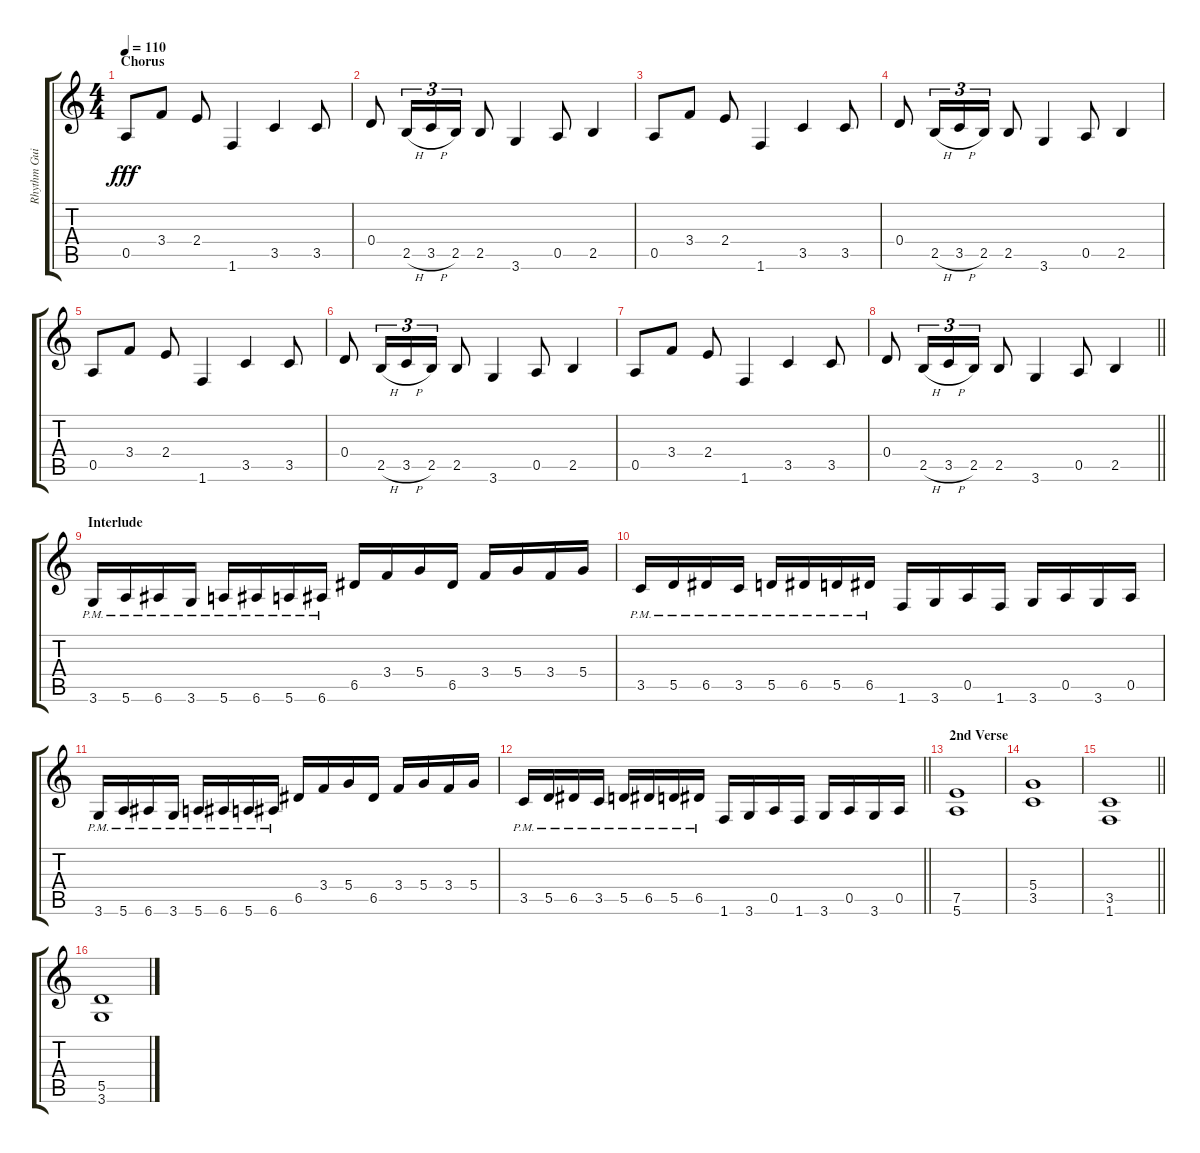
\track ("Rhythm Guitar L" "Rhythm Gui") {instrument distortionguitar}
\staff {score tabs}
\tuning (E4 B3 G3 D3 A2 E2) {hide}
\ts (4 4)
\section ("" "Chorus")
\tempo 110
\clef g2
\ks c
0.5.8{dy fff} 3.4.8 2.4.8 1.6.4 3.5.4 3.5.8 |
0.4.8 2.5{h}.16{tu (3 2)} 3.5{h}.16{tu (3 2)} 2.5.16{tu (3 2)} 2.5.8 3.6.4 0.5.8 2.5.4 |
0.5.8 3.4.8 2.4.8 1.6.4 3.5.4 3.5.8 |
0.4.8 2.5{h}.16{tu (3 2)} 3.5{h}.16{tu (3 2)} 2.5.16{tu (3 2)} 2.5.8 3.6.4 0.5.8 2.5.4 |
0.5.8 3.4.8 2.4.8 1.6.4 3.5.4 3.5.8 |
0.4.8 2.5{h}.16{tu (3 2)} 3.5{h}.16{tu (3 2)} 2.5.16{tu (3 2)} 2.5.8 3.6.4 0.5.8 2.5.4 |
0.5.8 3.4.8 2.4.8 1.6.4 3.5.4 3.5.8 |
\barLineRight lightlight
0.4.8 2.5{h}.16{tu (3 2)} 3.5{h}.16{tu (3 2)} 2.5.16{tu (3 2)} 2.5.8 3.6.4 0.5.8 2.5.4 |
\section ("" "Interlude")
3.6{pm}.16 5.6{pm}.16 6.6{pm}.16 3.6{pm}.16 5.6{pm}.16 6.6{pm}.16 5.6{pm}.16 6.6{pm}.16 6.5.16 3.4.16 5.4.16 6.5.16 3.4.16 5.4.16 3.4.16 5.4.16 |
3.5{pm}.16 5.5{pm}.16 6.5{pm}.16 3.5{pm}.16 5.5{pm}.16 6.5{pm}.16 5.5{pm}.16 6.5{pm}.16 1.6.16 3.6.16 0.5.16 1.6.16 3.6.16 0.5.16 3.6.16 0.5.16 |
3.6{pm}.16 5.6{pm}.16 6.6{pm}.16 3.6{pm}.16 5.6{pm}.16 6.6{pm}.16 5.6{pm}.16 6.6{pm}.16 6.5.16 3.4.16 5.4.16 6.5.16 3.4.16 5.4.16 3.4.16 5.4.16 |
\barLineRight lightlight
3.5{pm}.16 5.5{pm}.16 6.5{pm}.16 3.5{pm}.16 5.5{pm}.16 6.5{pm}.16 5.5{pm}.16 6.5{pm}.16 1.6.16 3.6.16 0.5.16 1.6.16 3.6.16 0.5.16 3.6.16 0.5.16 |
\section ("" "2nd Verse")
(7.5 5.6).1 |
(5.4 3.5).1 |
\barLineRight lightlight
(3.5 1.6).1 |
(5.5 3.6).1
